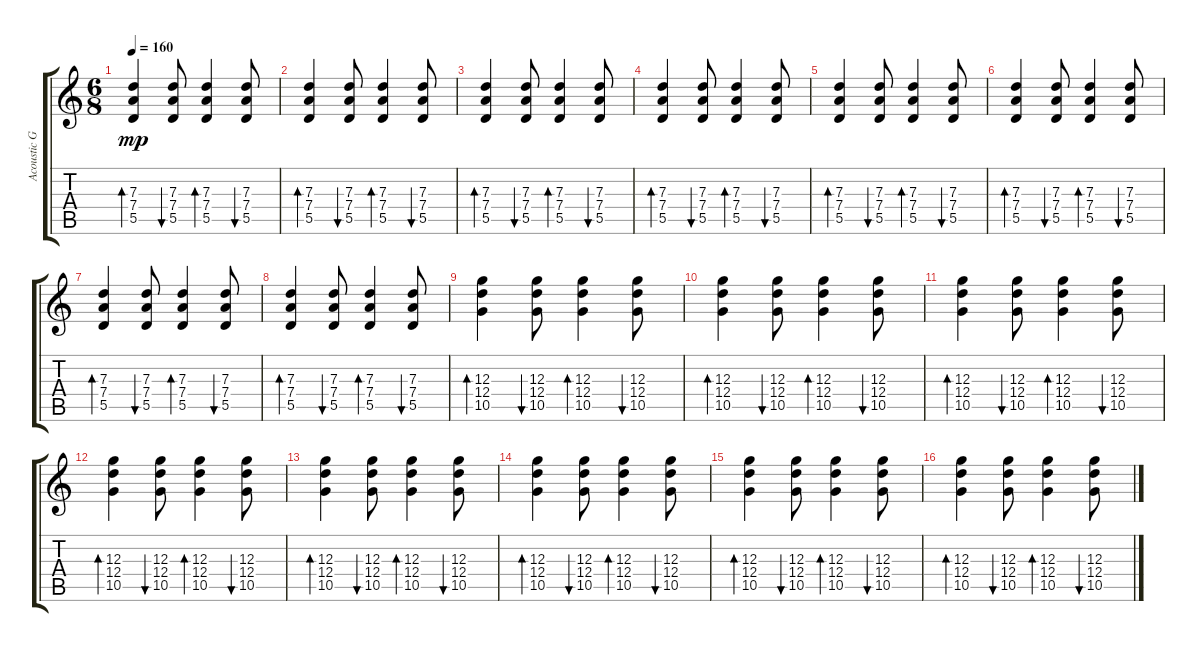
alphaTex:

\track ("Acoustic Guitar" "Acoustic G") {instrument acousticguitarsteel}
\staff {score tabs}
\tuning (E4 B3 G3 D3 A2 E2) {hide}
\ts (6 8)
\tempo 160
\clef g2
\ks c
(7.3 7.4 5.5).4{bd 240 dy mp} (7.3 7.4 5.5).8{bu 240} (7.3 7.4 5.5).4{bd 240} (7.3 7.4 5.5).8{bu 240} |
(7.3 7.4 5.5).4{bd 240} (7.3 7.4 5.5).8{bu 240} (7.3 7.4 5.5).4{bd 240} (7.3 7.4 5.5).8{bu 240} |
(7.3 7.4 5.5).4{bd 240} (7.3 7.4 5.5).8{bu 240} (7.3 7.4 5.5).4{bd 240} (7.3 7.4 5.5).8{bu 240} |
(7.3 7.4 5.5).4{bd 240} (7.3 7.4 5.5).8{bu 240} (7.3 7.4 5.5).4{bd 240} (7.3 7.4 5.5).8{bu 240} |
(7.3 7.4 5.5).4{bd 240} (7.3 7.4 5.5).8{bu 240} (7.3 7.4 5.5).4{bd 240} (7.3 7.4 5.5).8{bu 240} |
(7.3 7.4 5.5).4{bd 240} (7.3 7.4 5.5).8{bu 240} (7.3 7.4 5.5).4{bd 240} (7.3 7.4 5.5).8{bu 240} |
(7.3 7.4 5.5).4{bd 240} (7.3 7.4 5.5).8{bu 240} (7.3 7.4 5.5).4{bd 240} (7.3 7.4 5.5).8{bu 240} |
(7.3 7.4 5.5).4{bd 240} (7.3 7.4 5.5).8{bu 240} (7.3 7.4 5.5).4{bd 240} (7.3 7.4 5.5).8{bu 240} |
(12.3 12.4 10.5).4{bd 240} (12.3 12.4 10.5).8{bu 240} (12.3 12.4 10.5).4{bd 240} (12.3 12.4 10.5).8{bu 240} |
(12.3 12.4 10.5).4{bd 240} (12.3 12.4 10.5).8{bu 240} (12.3 12.4 10.5).4{bd 240} (12.3 12.4 10.5).8{bu 240} |
(12.3 12.4 10.5).4{bd 240} (12.3 12.4 10.5).8{bu 240} (12.3 12.4 10.5).4{bd 240} (12.3 12.4 10.5).8{bu 240} |
(12.3 12.4 10.5).4{bd 240} (12.3 12.4 10.5).8{bu 240} (12.3 12.4 10.5).4{bd 240} (12.3 12.4 10.5).8{bu 240} |
(12.3 12.4 10.5).4{bd 240} (12.3 12.4 10.5).8{bu 240} (12.3 12.4 10.5).4{bd 240} (12.3 12.4 10.5).8{bu 240} |
(12.3 12.4 10.5).4{bd 240} (12.3 12.4 10.5).8{bu 240} (12.3 12.4 10.5).4{bd 240} (12.3 12.4 10.5).8{bu 240} |
(12.3 12.4 10.5).4{bd 240} (12.3 12.4 10.5).8{bu 240} (12.3 12.4 10.5).4{bd 240} (12.3 12.4 10.5).8{bu 240} |
(12.3 12.4 10.5).4{bd 240} (12.3 12.4 10.5).8{bu 240} (12.3 12.4 10.5).4{bd 240} (12.3 12.4 10.5).8{bu 240}
